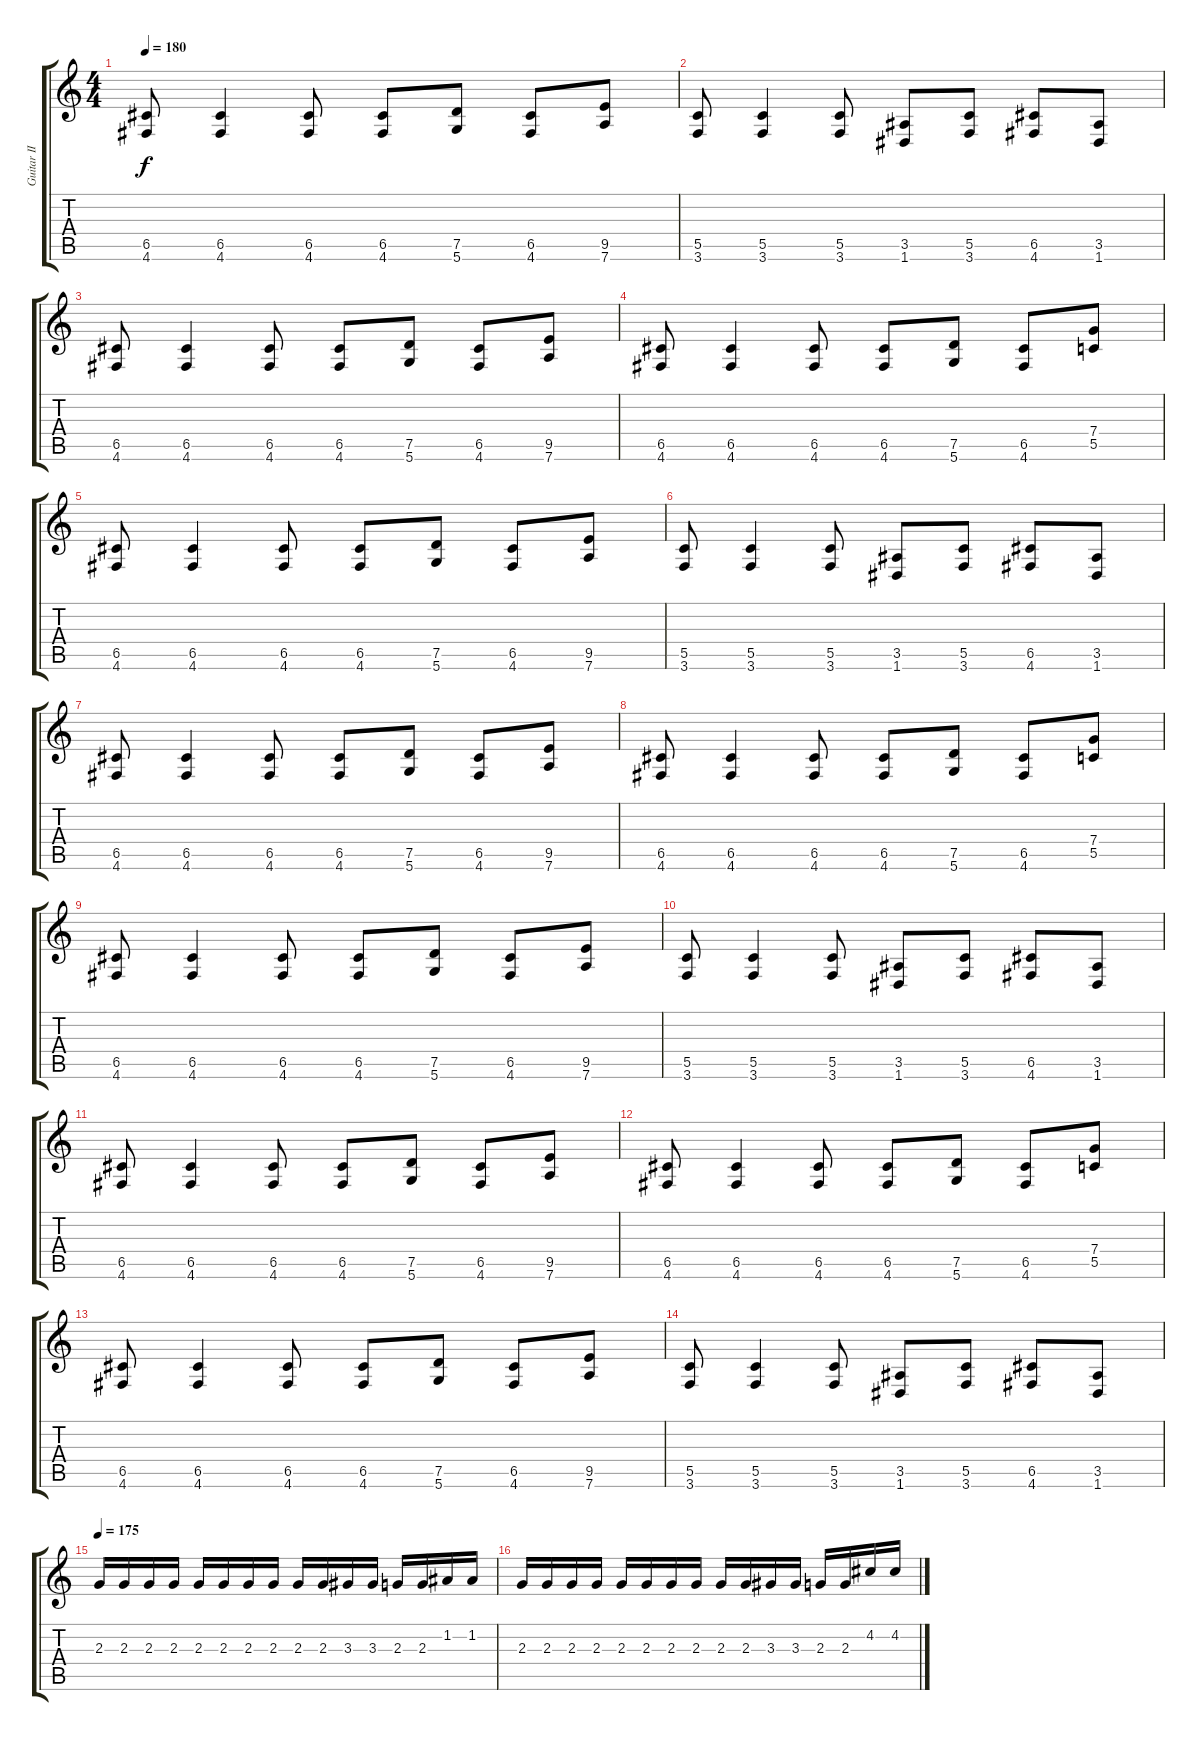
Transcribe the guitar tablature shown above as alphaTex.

\track ("Guitar II" "Guitar II") {instrument distortionguitar}
\staff {score tabs}
\tuning (D4 A3 F3 C3 G2 D2) {hide}
\ts (4 4)
\tempo 180
\clef g2
\ks c
(6.5 4.6).8{dy f} (6.5 4.6).4 (6.5 4.6).8 (6.5 4.6).8 (7.5 5.6).8 (6.5 4.6).8 (9.5 7.6).8 |
(5.5 3.6).8 (5.5 3.6).4 (5.5 3.6).8 (3.5 1.6).8 (5.5 3.6).8 (6.5 4.6).8 (3.5 1.6).8 |
(6.5 4.6).8 (6.5 4.6).4 (6.5 4.6).8 (6.5 4.6).8 (7.5 5.6).8 (6.5 4.6).8 (9.5 7.6).8 |
(6.5 4.6).8 (6.5 4.6).4 (6.5 4.6).8 (6.5 4.6).8 (7.5 5.6).8 (6.5 4.6).8 (7.4 5.5).8 |
(6.5 4.6).8 (6.5 4.6).4 (6.5 4.6).8 (6.5 4.6).8 (7.5 5.6).8 (6.5 4.6).8 (9.5 7.6).8 |
(5.5 3.6).8 (5.5 3.6).4 (5.5 3.6).8 (3.5 1.6).8 (5.5 3.6).8 (6.5 4.6).8 (3.5 1.6).8 |
(6.5 4.6).8 (6.5 4.6).4 (6.5 4.6).8 (6.5 4.6).8 (7.5 5.6).8 (6.5 4.6).8 (9.5 7.6).8 |
(6.5 4.6).8 (6.5 4.6).4 (6.5 4.6).8 (6.5 4.6).8 (7.5 5.6).8 (6.5 4.6).8 (7.4 5.5).8 |
(6.5 4.6).8 (6.5 4.6).4 (6.5 4.6).8 (6.5 4.6).8 (7.5 5.6).8 (6.5 4.6).8 (9.5 7.6).8 |
(5.5 3.6).8 (5.5 3.6).4 (5.5 3.6).8 (3.5 1.6).8 (5.5 3.6).8 (6.5 4.6).8 (3.5 1.6).8 |
(6.5 4.6).8 (6.5 4.6).4 (6.5 4.6).8 (6.5 4.6).8 (7.5 5.6).8 (6.5 4.6).8 (9.5 7.6).8 |
(6.5 4.6).8 (6.5 4.6).4 (6.5 4.6).8 (6.5 4.6).8 (7.5 5.6).8 (6.5 4.6).8 (7.4 5.5).8 |
(6.5 4.6).8 (6.5 4.6).4 (6.5 4.6).8 (6.5 4.6).8 (7.5 5.6).8 (6.5 4.6).8 (9.5 7.6).8 |
(5.5 3.6).8 (5.5 3.6).4 (5.5 3.6).8 (3.5 1.6).8 (5.5 3.6).8 (6.5 4.6).8 (3.5 1.6).8 |
\tempo 175
2.3.16 2.3.16 2.3.16 2.3.16 2.3.16 2.3.16 2.3.16 2.3.16 2.3.16 2.3.16 3.3.16 3.3.16 2.3.16 2.3.16 1.2.16 1.2.16 |
2.3.16 2.3.16 2.3.16 2.3.16 2.3.16 2.3.16 2.3.16 2.3.16 2.3.16 2.3.16 3.3.16 3.3.16 2.3.16 2.3.16 4.2.16 4.2.16
